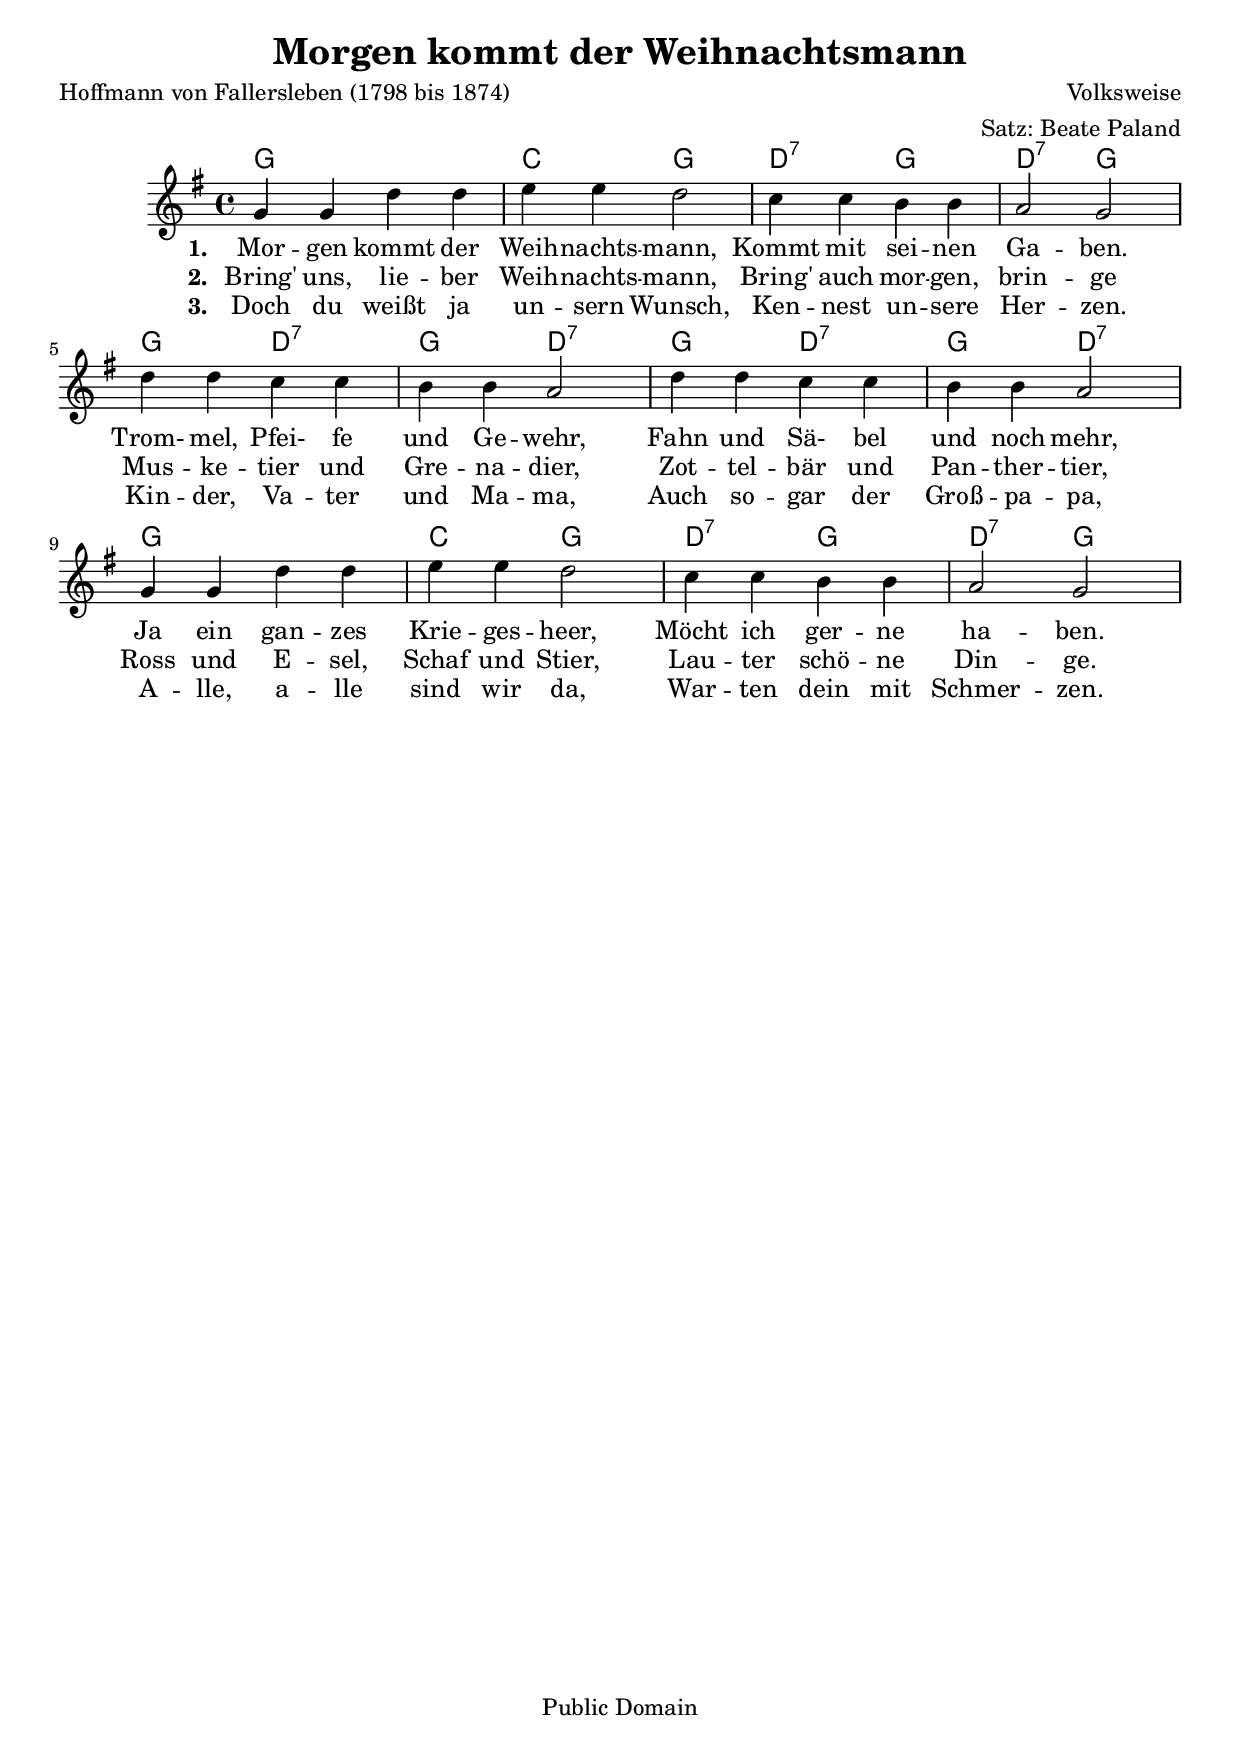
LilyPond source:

\version "2.24.2"
\version "2.24.2"
MKD_title = "Morgen kommt der Weihnachtsmann"
MKD_poet = "Hoffmann von Fallersleben (1798 bis 1874)"
MKD_composer = "Volksweise"
MKD_arranger = "Satz: Beate Paland"
MKD_copyright = "Public Domain"

MKD_Score = <<
  \chords { g1 c2 g d:7 g d:7 g g d:7 g d:7 g d:7 g d:7 g1 c2 g d:7 g d:7 g }
  \relative c'' {
    \key g \major
    \time 4/4
    g4 g d' d
    e e d2
    c4 c b b
    a2 g
    \break
    d'4 d c c
    b b a2
    d4 d c c
    b b a2
    \break
    g4 g d' d
    e e d2
    c4 c b b
    a2 g
  }
  \addlyrics {
    \set stanza = #"1. "
    Mor -- gen kommt der Weih -- nachts -- mann,
    Kommt mit sei -- nen Ga -- ben.
    Trom- mel, Pfei- fe und Ge -- wehr,
    Fahn und Sä- bel und noch mehr,
    Ja ein gan -- zes Krie -- ges -- heer,
    Möcht ich ger -- ne ha -- ben.
  }
  \addlyrics {
    \set stanza = #"2. "
    Bring' uns, lie -- ber Weih -- nachts -- mann,
    Bring' auch mor -- gen, brin -- ge
    Mus -- ke -- tier und Gre -- na -- dier,
    Zot -- tel -- bär und Pan -- ther -- tier,
    Ross und E -- sel, Schaf und Stier,
    Lau -- ter schö -- ne Din -- ge.
  }
  \addlyrics {
    \set stanza = #"3. "
    Doch du weißt ja un -- sern Wunsch,
    Ken -- nest un -- sere Her -- zen.
    Kin -- der, Va -- ter und Ma -- ma,
    Auch so -- gar der Groß -- pa -- pa,
    A -- lle, a -- lle sind wir da,
    War -- ten dein mit Schmer -- zen.
  }
>>


\header{
  title = \MKD_title
  poet = \MKD_poet
  composer = \MKD_composer
  arranger = \MKD_arranger
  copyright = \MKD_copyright
}
\MKD_Score